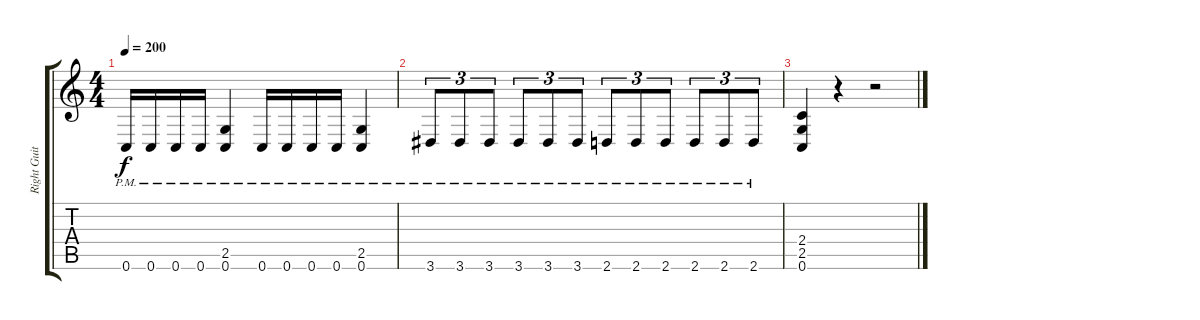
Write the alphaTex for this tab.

\track ("Right Guitar" "Right Guit") {instrument distortionguitar}
\staff {score tabs}
\tuning (C4 G3 Eb3 Bb2 F2 C2) {hide}
\ts (4 4)
\tempo 200
\clef g2
\ks c
0.6{pm}.16{dy f} 0.6{pm}.16 0.6{pm}.16 0.6{pm}.16 (2.5{pm} 0.6{pm}).4 0.6{pm}.16 0.6{pm}.16 0.6{pm}.16 0.6{pm}.16 (2.5{pm} 0.6{pm}).4 |
3.6{pm}.8{tu (3 2)} 3.6{pm}.8{tu (3 2)} 3.6{pm}.8{tu (3 2)} 3.6{pm}.8{tu (3 2)} 3.6{pm}.8{tu (3 2)} 3.6{pm}.8{tu (3 2)} 2.6{pm}.8{tu (3 2)} 2.6{pm}.8{tu (3 2)} 2.6{pm}.8{tu (3 2)} 2.6{pm}.8{tu (3 2)} 2.6{pm}.8{tu (3 2)} 2.6{pm}.8{tu (3 2)} |
(2.4 2.5 0.6).4 r.4 r.2
